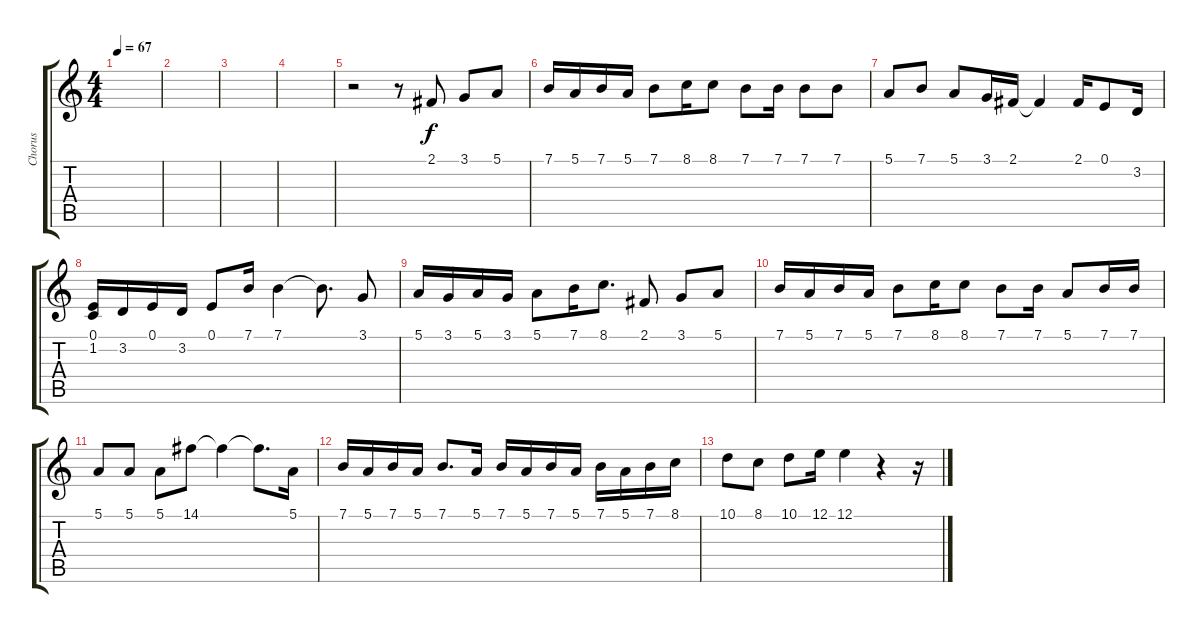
\track ("Chorus" "Chorus") {instrument lead6voice}
\staff {score tabs}
\tuning (E4 B3 G3 D3 A2 E2) {hide}
\ts (4 4)
\tempo 67
\clef g2
\ks c
|
|
|
|
r.2 r.8 2.1.8 3.1.8 5.1.8 |
7.1.16 5.1.16 7.1.16 5.1.16 7.1.8 8.1.16 8.1.8 7.1.8 7.1.16 7.1.8 7.1.8 |
5.1.8 7.1.8 5.1.8 3.1.16 2.1.16 2.1{t}.4 2.1.16 0.1.8 3.2.16 |
(0.1 1.2).16 3.2.16 0.1.16 3.2.16 0.1.8 7.1.16 7.1.4 7.1{t}.8{d} 3.1.8 |
5.1.16 3.1.16 5.1.16 3.1.16 5.1.8 7.1.16 8.1.8{d} 2.1.8 3.1.8 5.1.8 |
7.1.16 5.1.16 7.1.16 5.1.16 7.1.8 8.1.16 8.1.8 7.1.8 7.1.16 5.1.8 7.1.16 7.1.16 |
5.1.8 5.1.8 5.1.8 14.1.8 14.1{t}.4 14.1{t}.8{d} 5.1.16 |
7.1.16 5.1.16 7.1.16 5.1.16 7.1.8{d} 5.1.16 7.1.16 5.1.16 7.1.16 5.1.16 7.1.16 5.1.16 7.1.16 8.1.16 |
10.1.8 8.1.8 10.1.8 12.1.16 12.1.4 r.4 r.16
